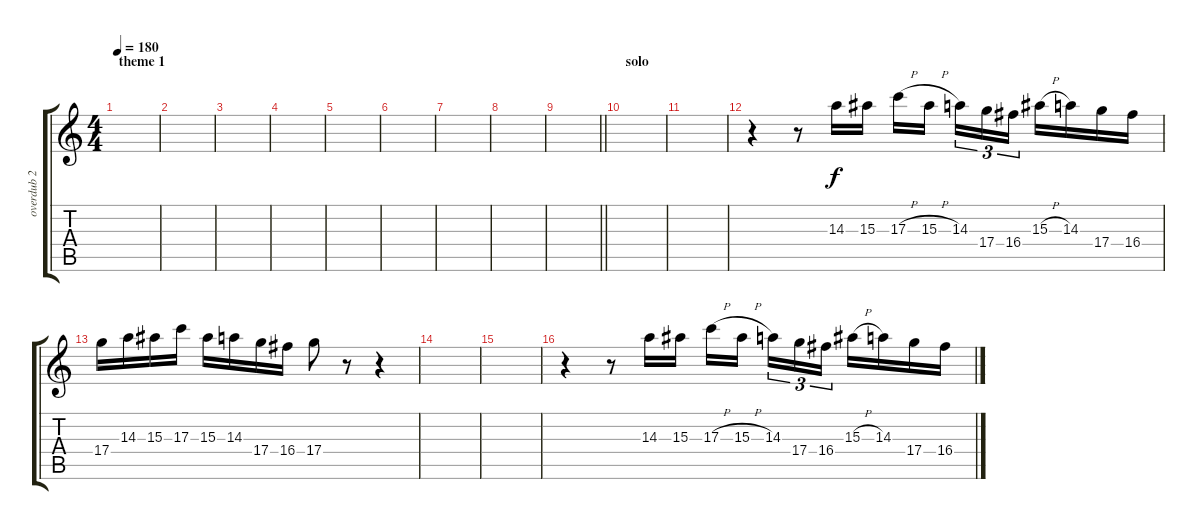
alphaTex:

\track ("overdub 2" "overdub 2") {instrument overdrivenguitar}
\staff {score tabs}
\tuning (E4 B3 G3 D3 A2 E2) {hide}
\ts (4 4)
\section ("" "theme 1")
\tempo 180
\clef g2
\ks c
|
|
|
|
|
|
|
|
\barLineRight lightlight
|
\section ("" "solo")
|
|
r.4 r.8 14.3.16 15.3.16 17.3{h}.16 15.3{h}.16{beam splitsecondary} 14.3.16{tu (3 2)} 17.4.16{tu (3 2)} 16.4.16{tu (3 2)} 15.3{h}.16 14.3.16 17.4.16 16.4.16 |
17.4.16 14.3.16 15.3.16 17.3.16 15.3.16 14.3.16 17.4.16 16.4.16 17.4.8 r.8 r.4 |
|
|
r.4 r.8 14.3.16 15.3.16 17.3{h}.16 15.3{h}.16{beam splitsecondary} 14.3.16{tu (3 2)} 17.4.16{tu (3 2)} 16.4.16{tu (3 2)} 15.3{h}.16 14.3.16 17.4.16 16.4.16
